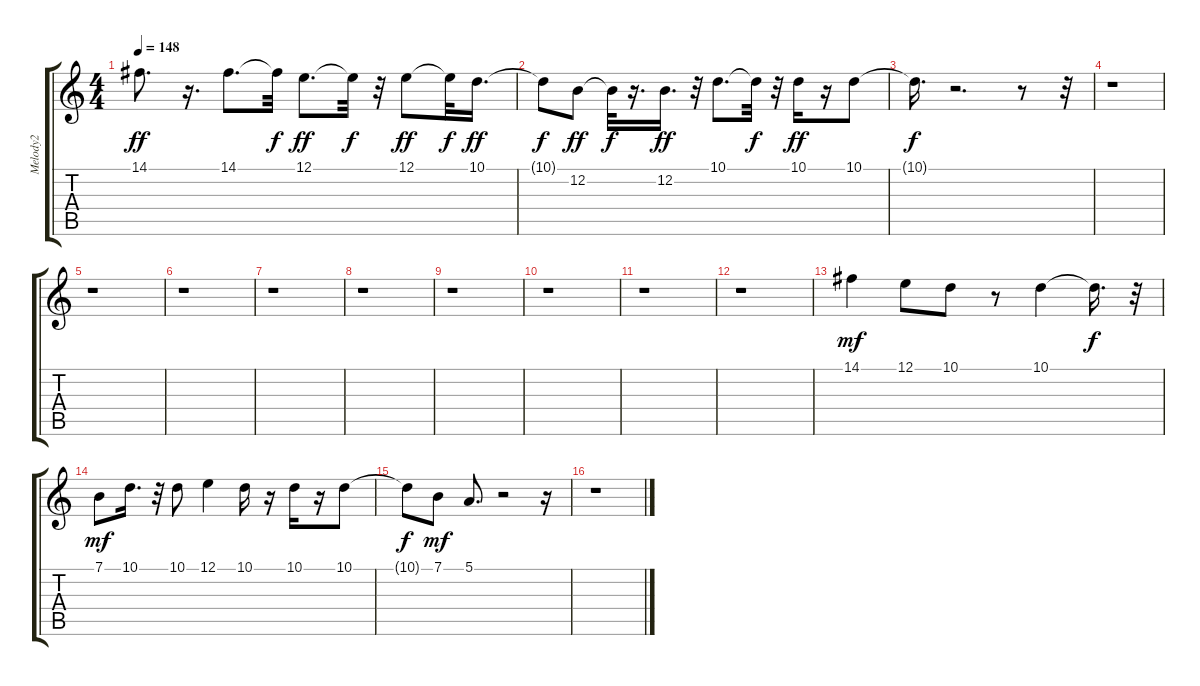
\track ("Melody2" "Melody2") {instrument pad1newage}
\staff {score tabs}
\tuning (E4 B3 G3 D3 A2 E2) {hide}
\ts (4 4)
\tempo 148
\clef g2
\ks c
14.1.8{d dy ff} r.16{d} 14.1.8{d} 14.1{t}.32{dy f} 12.1.8{d dy ff} 12.1{t}.32{dy f} r.32 12.1.8{dy ff} 12.1{t}.32{dy f} 10.1.16{d dy ff} |
10.1{t}.8{dy f} 12.2.8{dy ff} 12.2{t}.32{dy f} r.16{d} 12.2.16{d dy ff} r.32 10.1.8{d} 10.1{t}.32{dy f} r.32 10.1.16{dy ff} r.16 10.1.8 |
10.1{t}.16{d dy f} r.2{d} r.8 r.32 |
r.1 |
r.1 |
r.1 |
r.1 |
r.1 |
r.1 |
r.1 |
r.1 |
r.1 |
14.1.4{dy mf} 12.1.8 10.1.8 r.8 10.1.4 10.1{t}.16{d dy f} r.32 |
7.1.8{dy mf} 10.1.16{d} r.32 10.1.8 12.1.4 10.1.16 r.16 10.1.16 r.16 10.1.8 |
10.1{t}.8{dy f} 7.1.8{dy mf} 5.1.8{d} r.2 r.16 |
r.1
